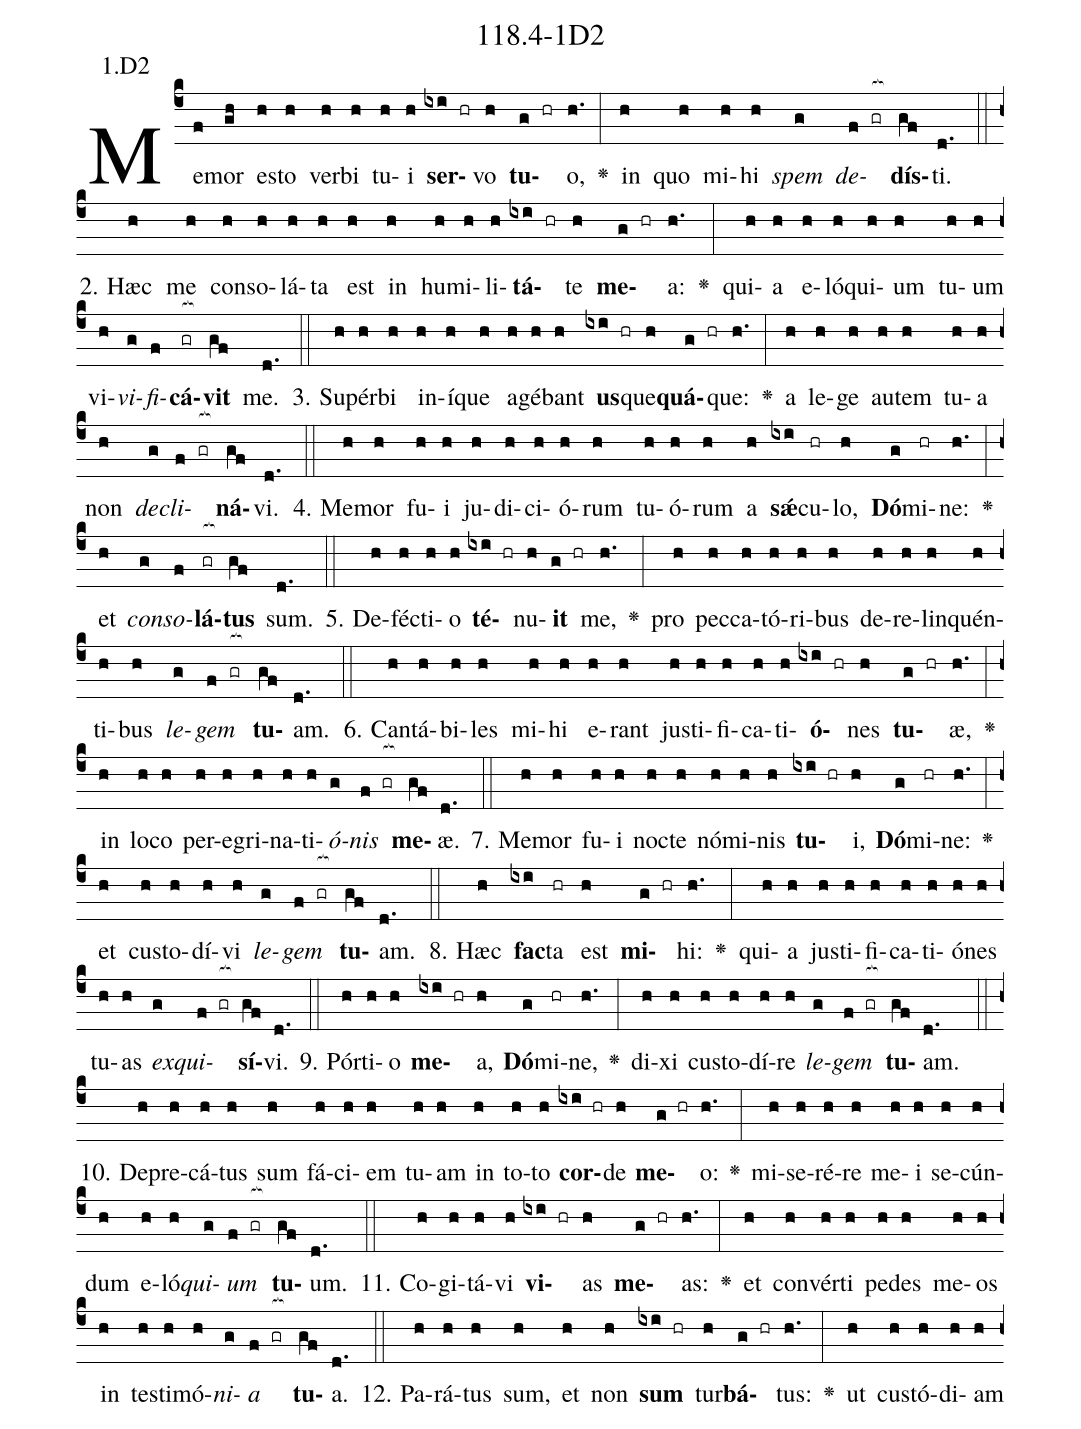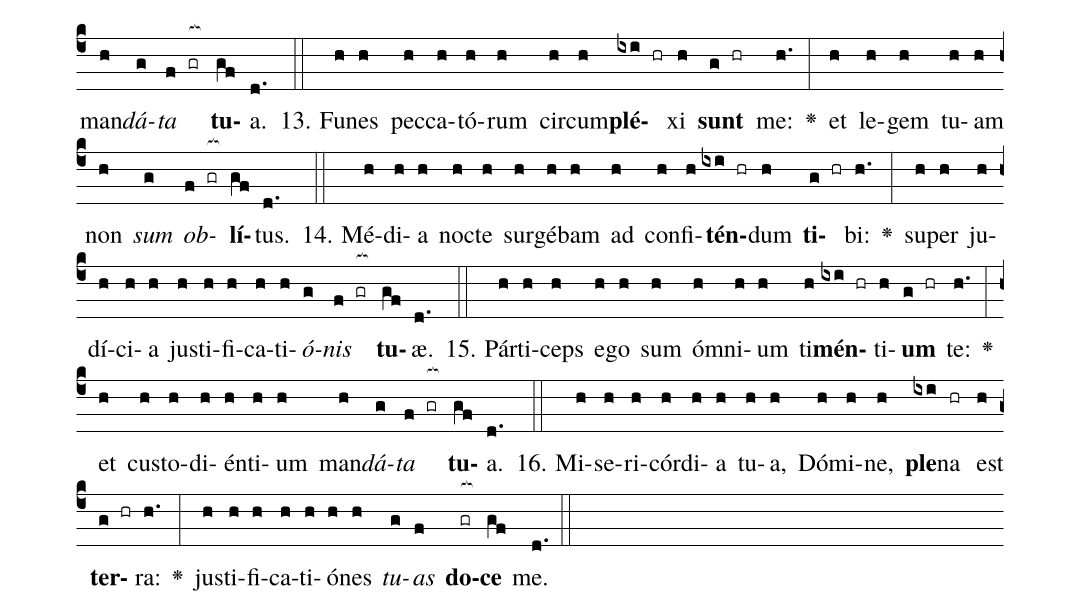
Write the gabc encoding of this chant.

name: 118.4-1D2;
annotation: 1.D2;
%%
(c4)Me(f)mor(gh) es(h)to(h) ver(h)bi(h) tu(h)i(h) <b>ser</b>(ixi hr)vo(h) <b>tu</b>(g hr)o,(h.) <v>\greheightstar</v>(:) in(h) quo(h) mi(h)hi(h) <i>spem</i>(g) <i>de</i>(f gr[ocb:1{])<b>dís</b>(gf[ocb:0}])ti.(d.) (::)
2. Hæc(h) me(h) con(h)so(h)lá(h)ta(h) est(h) in(h) hu(h)mi(h)li(h)<b>tá</b>(ixi hr)te(h) <b>me</b>(g hr)a:(h.) <v>\greheightstar</v>(:) qui(h)a(h) e(h)ló(h)qui(h)um(h) tu(h)um(h) vi(h)<i>vi</i>(g)<i>fi</i>(f)<b>cá</b>(gr[ocb:1{])<b>vit</b>(gf[ocb:0}]) me.(d.) (::)
3. Su(h)pér(h)bi(h) in(h)í(h)que(h) a(h)gé(h)bant(h) <b>us</b>(ixi hr)que(h)<b>quá</b>(g hr)que:(h.) <v>\greheightstar</v>(:) a(h) le(h)ge(h) au(h)tem(h) tu(h)a(h) non(h) <i>de</i>(g)<i>cli</i>(f gr[ocb:1{])<b>ná</b>(gf[ocb:0}])vi.(d.) (::)
4. Me(h)mor(h) fu(h)i(h) ju(h)di(h)ci(h)ó(h)rum(h) tu(h)ó(h)rum(h) a(h) <b>sǽ</b>(ixi)cu(hr)lo,(h) <b>Dó</b>(g)mi(hr)ne:(h.) <v>\greheightstar</v>(:) et(h) <i>con</i>(g)<i>so</i>(f)<b>lá</b>(gr[ocb:1{])<b>tus</b>(gf[ocb:0}]) sum.(d.) (::)
5. De(h)féc(h)ti(h)o(h) <b>té</b>(ixi hr)nu(h)<b>it</b>(g hr) me,(h.) <v>\greheightstar</v>(:) pro(h) pec(h)ca(h)tó(h)ri(h)bus(h) de(h)re(h)lin(h)quén(h)ti(h)bus(h) <i>le</i>(g)<i>gem</i>(f gr[ocb:1{]) <b>tu</b>(gf[ocb:0}])am.(d.) (::)
6. Can(h)tá(h)bi(h)les(h) mi(h)hi(h) e(h)rant(h) jus(h)ti(h)fi(h)ca(h)ti(h)<b>ó</b>(ixi hr)nes(h) <b>tu</b>(g hr)æ,(h.) <v>\greheightstar</v>(:) in(h) lo(h)co(h) per(h)e(h)gri(h)na(h)ti(h)<i>ó</i>(g)<i>nis</i>(f gr[ocb:1{]) <b>me</b>(gf[ocb:0}])æ.(d.) (::)
7. Me(h)mor(h) fu(h)i(h) noc(h)te(h) nó(h)mi(h)nis(h) <b>tu</b>(ixi hr)i,(h) <b>Dó</b>(g)mi(hr)ne:(h.) <v>\greheightstar</v>(:) et(h) cus(h)to(h)dí(h)vi(h) <i>le</i>(g)<i>gem</i>(f gr[ocb:1{]) <b>tu</b>(gf[ocb:0}])am.(d.) (::)
8. Hæc(h) <b>fac</b>(ixi)ta(hr) est(h) <b>mi</b>(g hr)hi:(h.) <v>\greheightstar</v>(:) qui(h)a(h) jus(h)ti(h)fi(h)ca(h)ti(h)ó(h)nes(h) tu(h)as(h) <i>ex</i>(g)<i>qui</i>(f gr[ocb:1{])<b>sí</b>(gf[ocb:0}])vi.(d.) (::)
9. Pór(h)ti(h)o(h) <b>me</b>(ixi hr)a,(h) <b>Dó</b>(g)mi(hr)ne,(h.) <v>\greheightstar</v>(:) di(h)xi(h) cus(h)to(h)dí(h)re(h) <i>le</i>(g)<i>gem</i>(f gr[ocb:1{]) <b>tu</b>(gf[ocb:0}])am.(d.) (::)
10. De(h)pre(h)cá(h)tus(h) sum(h) fá(h)ci(h)em(h) tu(h)am(h) in(h) to(h)to(h) <b>cor</b>(ixi hr)de(h) <b>me</b>(g hr)o:(h.) <v>\greheightstar</v>(:) mi(h)se(h)ré(h)re(h) me(h)i(h) se(h)cún(h)dum(h) e(h)ló(h)<i>qui</i>(g)<i>um</i>(f gr[ocb:1{]) <b>tu</b>(gf[ocb:0}])um.(d.) (::)
11. Co(h)gi(h)tá(h)vi(h) <b>vi</b>(ixi hr)as(h) <b>me</b>(g hr)as:(h.) <v>\greheightstar</v>(:) et(h) con(h)vér(h)ti(h) pe(h)des(h) me(h)os(h) in(h) tes(h)ti(h)mó(h)<i>ni</i>(g)<i>a</i>(f gr[ocb:1{]) <b>tu</b>(gf[ocb:0}])a.(d.) (::)
12. Pa(h)rá(h)tus(h) sum,(h) et(h) non(h) <b>sum</b>(ixi hr) tur(h)<b>bá</b>(g hr)tus:(h.) <v>\greheightstar</v>(:) ut(h) cus(h)tó(h)di(h)am(h) man(h)<i>dá</i>(g)<i>ta</i>(f gr[ocb:1{]) <b>tu</b>(gf[ocb:0}])a.(d.) (::)
13. Fu(h)nes(h) pec(h)ca(h)tó(h)rum(h) cir(h)cum(h)<b>plé</b>(ixi hr)xi(h) <b>sunt</b>(g hr) me:(h.) <v>\greheightstar</v>(:) et(h) le(h)gem(h) tu(h)am(h) non(h) <i>sum</i>(g) <i>ob</i>(f gr[ocb:1{])<b>lí</b>(gf[ocb:0}])tus.(d.) (::)
14. Mé(h)di(h)a(h) noc(h)te(h) sur(h)gé(h)bam(h) ad(h) con(h)fi(h)<b>tén</b>(ixi hr)dum(h) <b>ti</b>(g hr)bi:(h.) <v>\greheightstar</v>(:) su(h)per(h) ju(h)dí(h)ci(h)a(h) jus(h)ti(h)fi(h)ca(h)ti(h)<i>ó</i>(g)<i>nis</i>(f gr[ocb:1{]) <b>tu</b>(gf[ocb:0}])æ.(d.) (::)
15. Pár(h)ti(h)ceps(h) e(h)go(h) sum(h) óm(h)ni(h)um(h) ti(h)<b>mén</b>(ixi hr)ti(h)<b>um</b>(g hr) te:(h.) <v>\greheightstar</v>(:) et(h) cus(h)to(h)di(h)én(h)ti(h)um(h) man(h)<i>dá</i>(g)<i>ta</i>(f gr[ocb:1{]) <b>tu</b>(gf[ocb:0}])a.(d.) (::)
16. Mi(h)se(h)ri(h)cór(h)di(h)a(h) tu(h)a,(h) Dó(h)mi(h)ne,(h) <b>ple</b>(ixi)na(hr) est(h) <b>ter</b>(g hr)ra:(h.) <v>\greheightstar</v>(:) jus(h)ti(h)fi(h)ca(h)ti(h)ó(h)nes(h) <i>tu</i>(g)<i>as</i>(f) <b>do</b>(gr[ocb:1{])<b>ce</b>(gf[ocb:0}]) me.(d.) (::)
